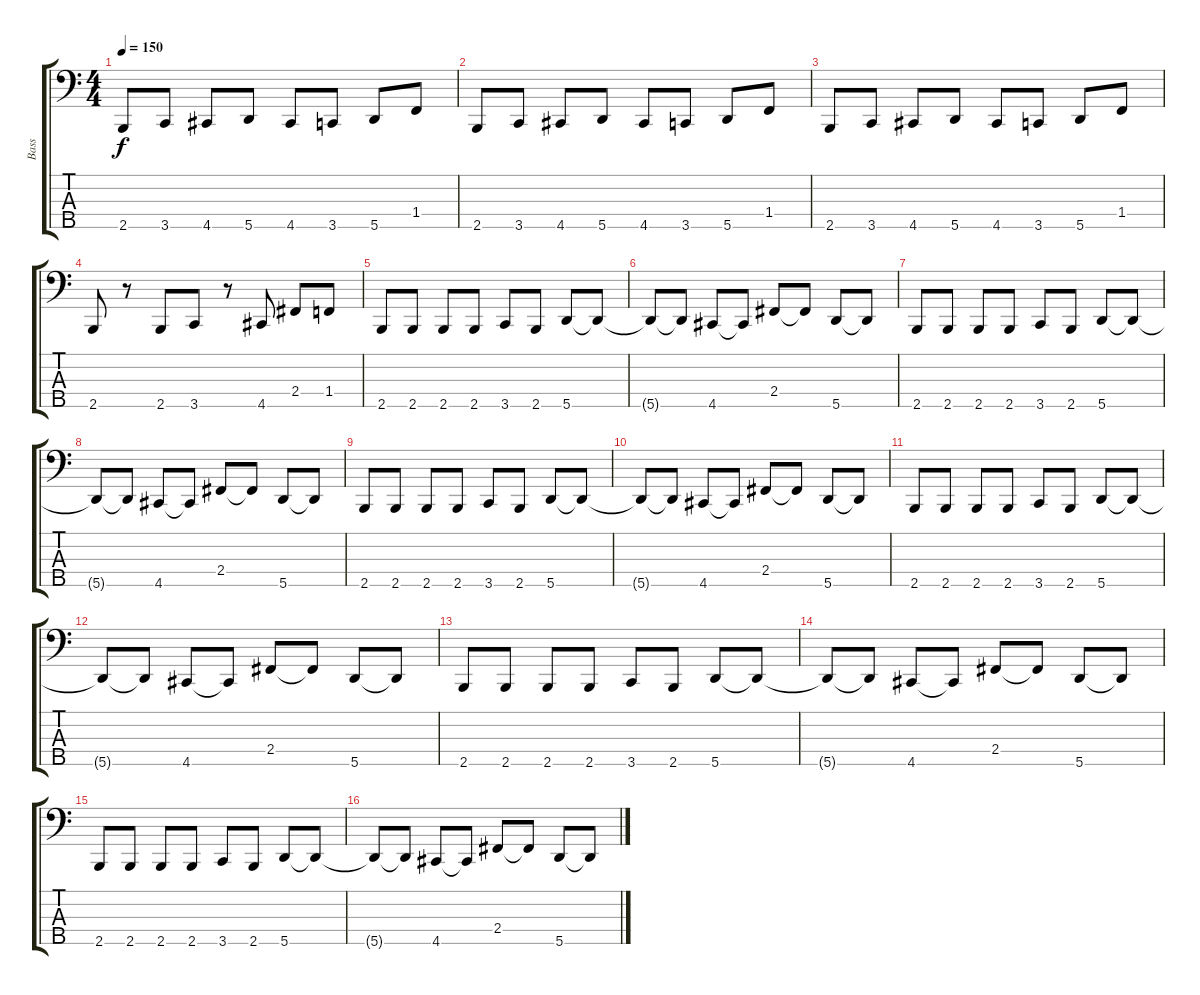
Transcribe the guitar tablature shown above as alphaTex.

\track ("Bass" "Bass") {instrument electricbasspick}
\staff {score tabs}
\tuning (G2 D2 A1 E1 A0) {hide}
\ts (4 4)
\tempo 150
\clef f4
\ks c
2.5.8{dy f} 3.5.8 4.5.8 5.5.8 4.5.8 3.5.8 5.5.8 1.4.8 |
2.5.8 3.5.8 4.5.8 5.5.8 4.5.8 3.5.8 5.5.8 1.4.8 |
2.5.8 3.5.8 4.5.8 5.5.8 4.5.8 3.5.8 5.5.8 1.4.8 |
2.5.8 r.8 2.5.8 3.5.8 r.8 4.5.8 2.4.8 1.4.8 |
2.5.8 2.5.8 2.5.8 2.5.8 3.5.8 2.5.8 5.5.8 5.5{t}.8 |
5.5{t}.8 5.5{t}.8 4.5.8 4.5{t}.8 2.4.8 2.4{t}.8 5.5.8 5.5{t}.8 |
2.5.8 2.5.8 2.5.8 2.5.8 3.5.8 2.5.8 5.5.8 5.5{t}.8 |
5.5{t}.8 5.5{t}.8 4.5.8 4.5{t}.8 2.4.8 2.4{t}.8 5.5.8 5.5{t}.8 |
2.5.8 2.5.8 2.5.8 2.5.8 3.5.8 2.5.8 5.5.8 5.5{t}.8 |
5.5{t}.8 5.5{t}.8 4.5.8 4.5{t}.8 2.4.8 2.4{t}.8 5.5.8 5.5{t}.8 |
2.5.8 2.5.8 2.5.8 2.5.8 3.5.8 2.5.8 5.5.8 5.5{t}.8 |
5.5{t}.8 5.5{t}.8 4.5.8 4.5{t}.8 2.4.8 2.4{t}.8 5.5.8 5.5{t}.8 |
2.5.8 2.5.8 2.5.8 2.5.8 3.5.8 2.5.8 5.5.8 5.5{t}.8 |
5.5{t}.8 5.5{t}.8 4.5.8 4.5{t}.8 2.4.8 2.4{t}.8 5.5.8 5.5{t}.8 |
2.5.8 2.5.8 2.5.8 2.5.8 3.5.8 2.5.8 5.5.8 5.5{t}.8 |
5.5{t}.8 5.5{t}.8 4.5.8 4.5{t}.8 2.4.8 2.4{t}.8 5.5.8 5.5{t}.8
